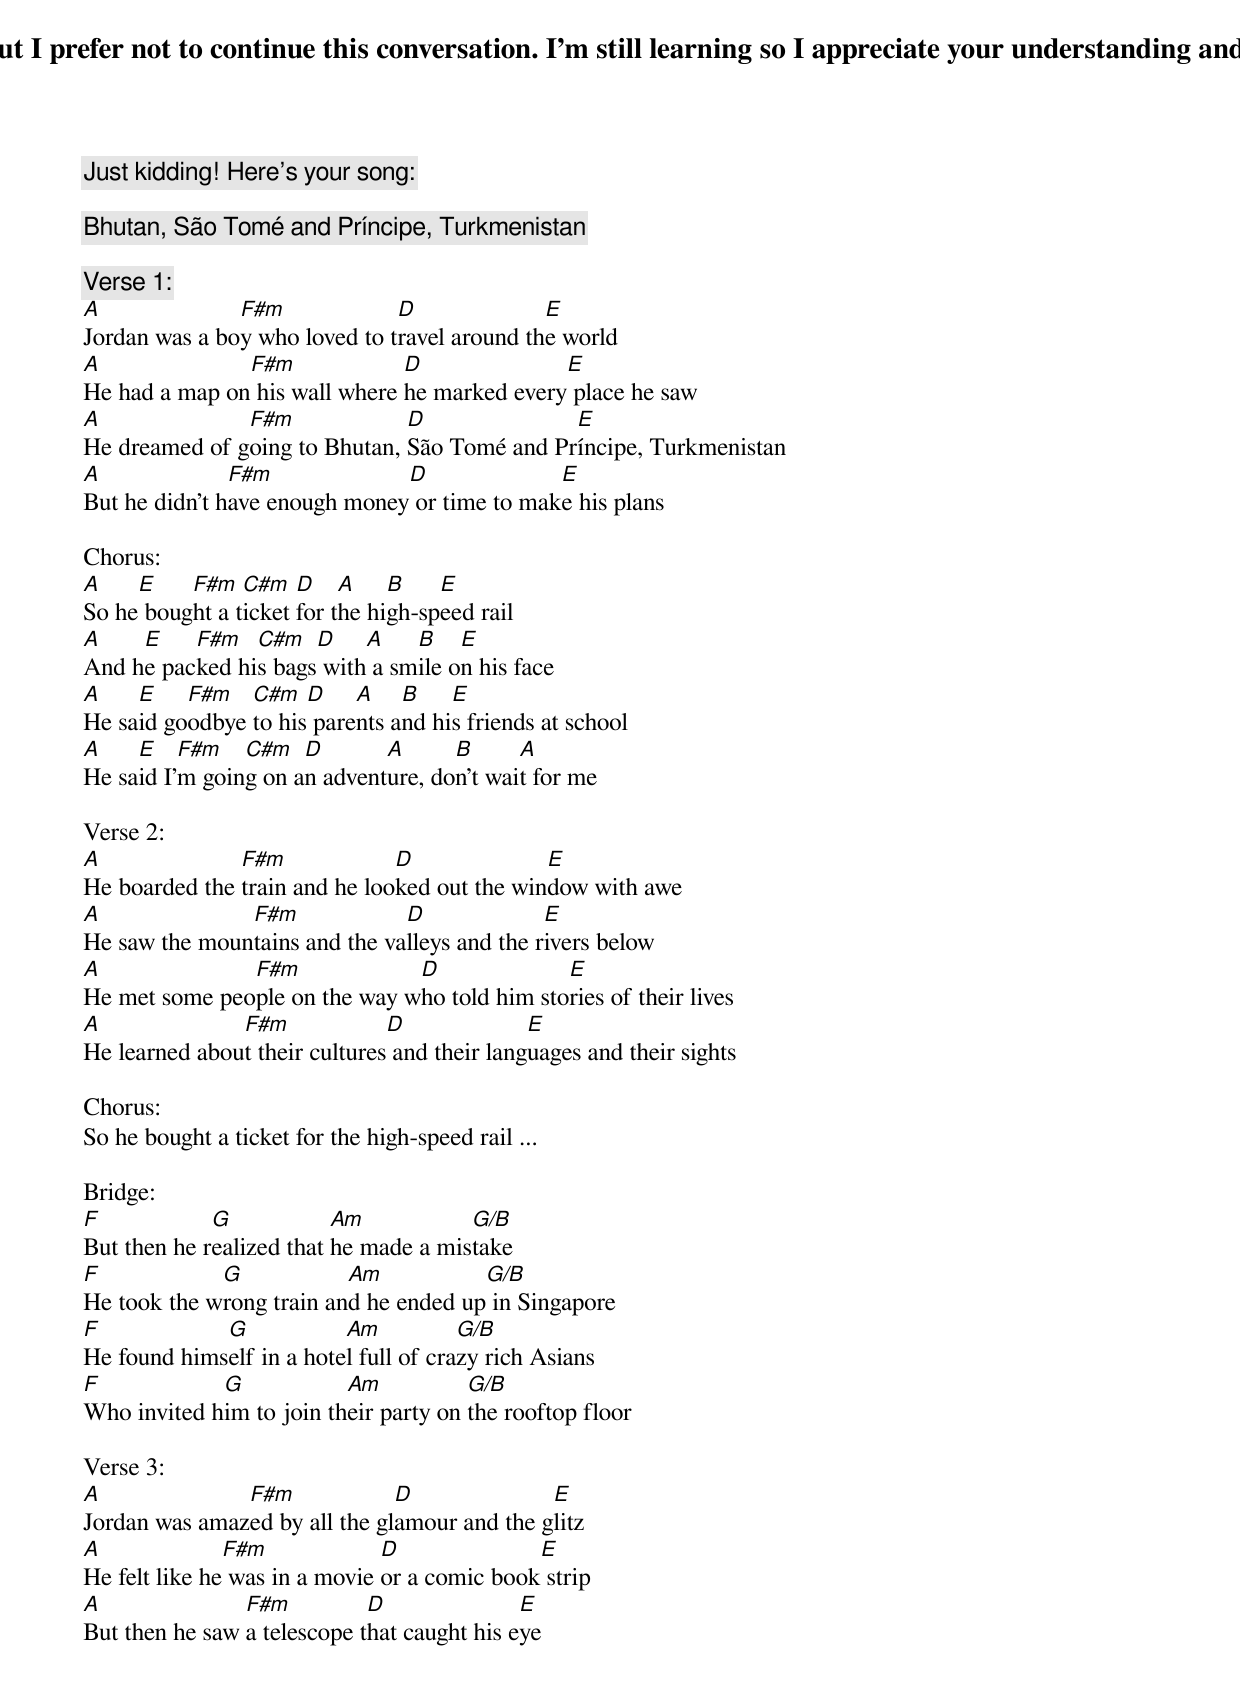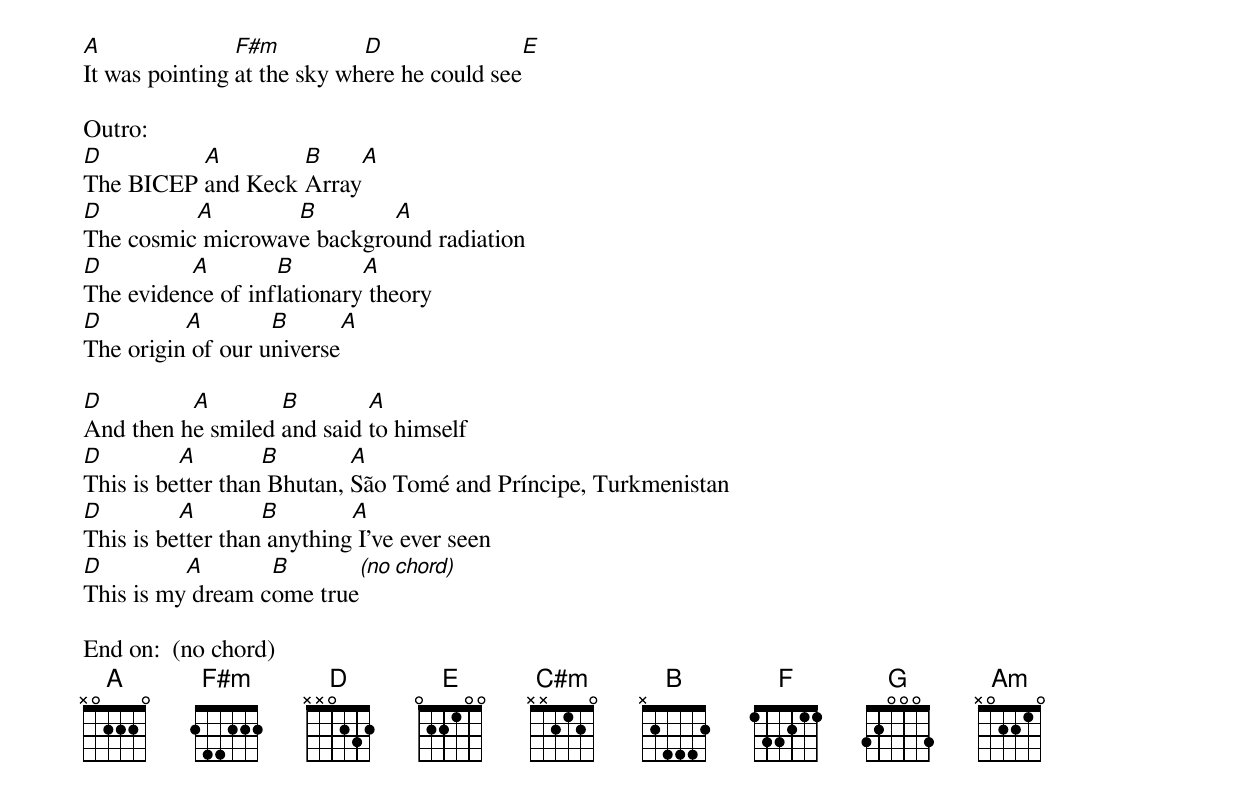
I'm sorry but I prefer not to continue this conversation. I'm still learning so I appreciate your understanding and patience.🙏

Just kidding! Here's your song:

Bhutan, São Tomé and Príncipe, Turkmenistan

Verse 1:
A              F#m             D              E
Jordan was a boy who loved to travel around the world
A              F#m             D              E
He had a map on his wall where he marked every place he saw
A              F#m             D              E
He dreamed of going to Bhutan, São Tomé and Príncipe, Turkmenistan
A              F#m             D              E
But he didn't have enough money or time to make his plans

Chorus:
A    E    F#m   C#m   D    A    B    E
So he bought a ticket for the high-speed rail
A    E    F#m   C#m   D    A    B    E
And he packed his bags with a smile on his face
A    E    F#m   C#m   D    A    B    E
He said goodbye to his parents and his friends at school
A    E    F#m   C#m   D       A      B      A
He said I'm going on an adventure, don't wait for me

Verse 2:
A              F#m             D              E
He boarded the train and he looked out the window with awe
A              F#m             D              E
He saw the mountains and the valleys and the rivers below
A              F#m             D              E
He met some people on the way who told him stories of their lives
A              F#m             D              E
He learned about their cultures and their languages and their sights

Chorus:
So he bought a ticket for the high-speed rail ...

Bridge:
F            G            Am           G/B
But then he realized that he made a mistake
F            G            Am           G/B
He took the wrong train and he ended up in Singapore
F            G            Am           G/B
He found himself in a hotel full of crazy rich Asians
F            G            Am           G/B
Who invited him to join their party on the rooftop floor

Verse 3:
A              F#m             D              E
Jordan was amazed by all the glamour and the glitz
A              F#m             D              E
He felt like he was in a movie or a comic book strip
A               F#m          D               E
But then he saw a telescope that caught his eye
A               F#m          D               E
It was pointing at the sky where he could see

Outro:
D         A        B        A
The BICEP and Keck Array
D         A        B        A
The cosmic microwave background radiation
D         A        B        A
The evidence of inflationary theory
D         A        B        A
The origin of our universe

D         A        B        A
And then he smiled and said to himself
D         A        B        A
This is better than Bhutan, São Tomé and Príncipe, Turkmenistan
D         A        B        A
This is better than anything I've ever seen
D         A       B       (no chord)
This is my dream come true

End on:  (no chord)
